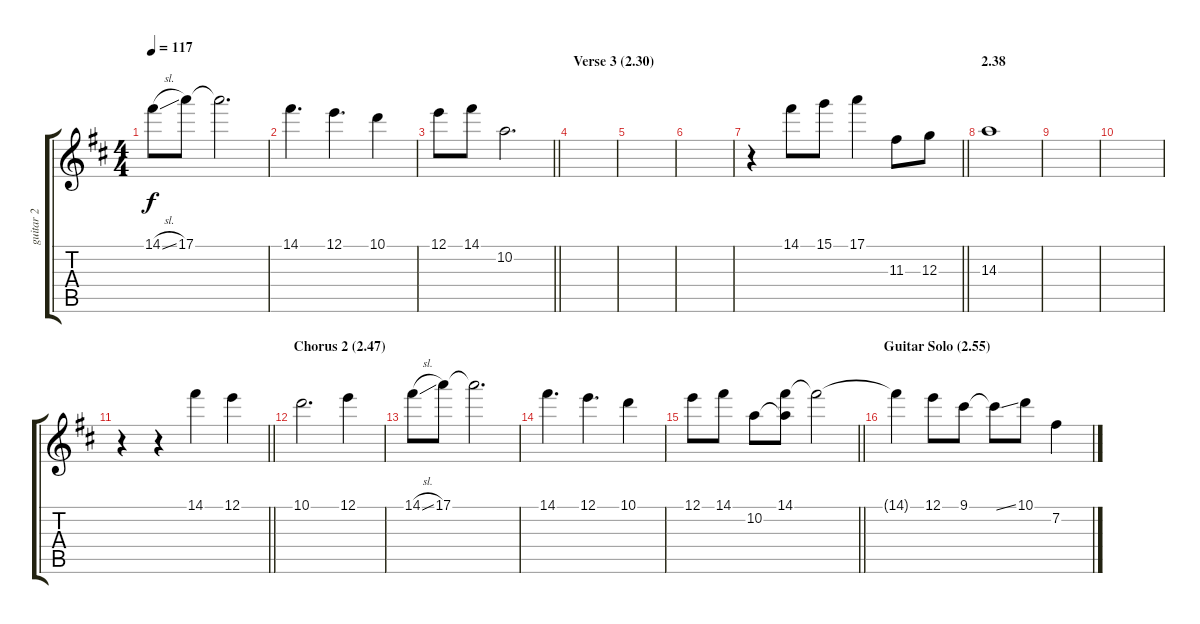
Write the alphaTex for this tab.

\track ("guitar 2" "guitar 2") {instrument overdrivenguitar}
\staff {score tabs}
\tuning (E4 B3 G3 D3 A2 E2) {hide}
\ts (4 4)
\tempo 117
\clef g2
\ks d
14.1{sl}.8{dy f} 17.1.8 17.1{t}.2{d} |
14.1.4{d} 12.1.4{d} 10.1.4 |
\barLineRight lightlight
12.1.8 14.1.8 10.2.2{d} |
\section ("" "Verse 3 (2.30)")
|
|
|
\barLineRight lightlight
r.4 14.1.8 15.1.8 17.1.4 11.3.8 12.3.8 |
\section ("" "2.38")
14.3.1 |
|
|
\barLineRight lightlight
r.4 r.4 14.1.4 12.1.4 |
\section ("" "Chorus 2 (2.47)")
10.1.2{d} 12.1.4 |
14.1{sl}.8 17.1.8 17.1{t}.2{d} |
14.1.4{d} 12.1.4{d} 10.1.4 |
\barLineRight lightlight
12.1.8 14.1.8 10.2.8 (14.1 10.2{t}).8 14.1{t}.2 |
\section ("" "Guitar Solo (2.55)")
14.1{t}.4 12.1.8 9.1.8 9.1{ss t}.8 10.1.8 7.2.4
